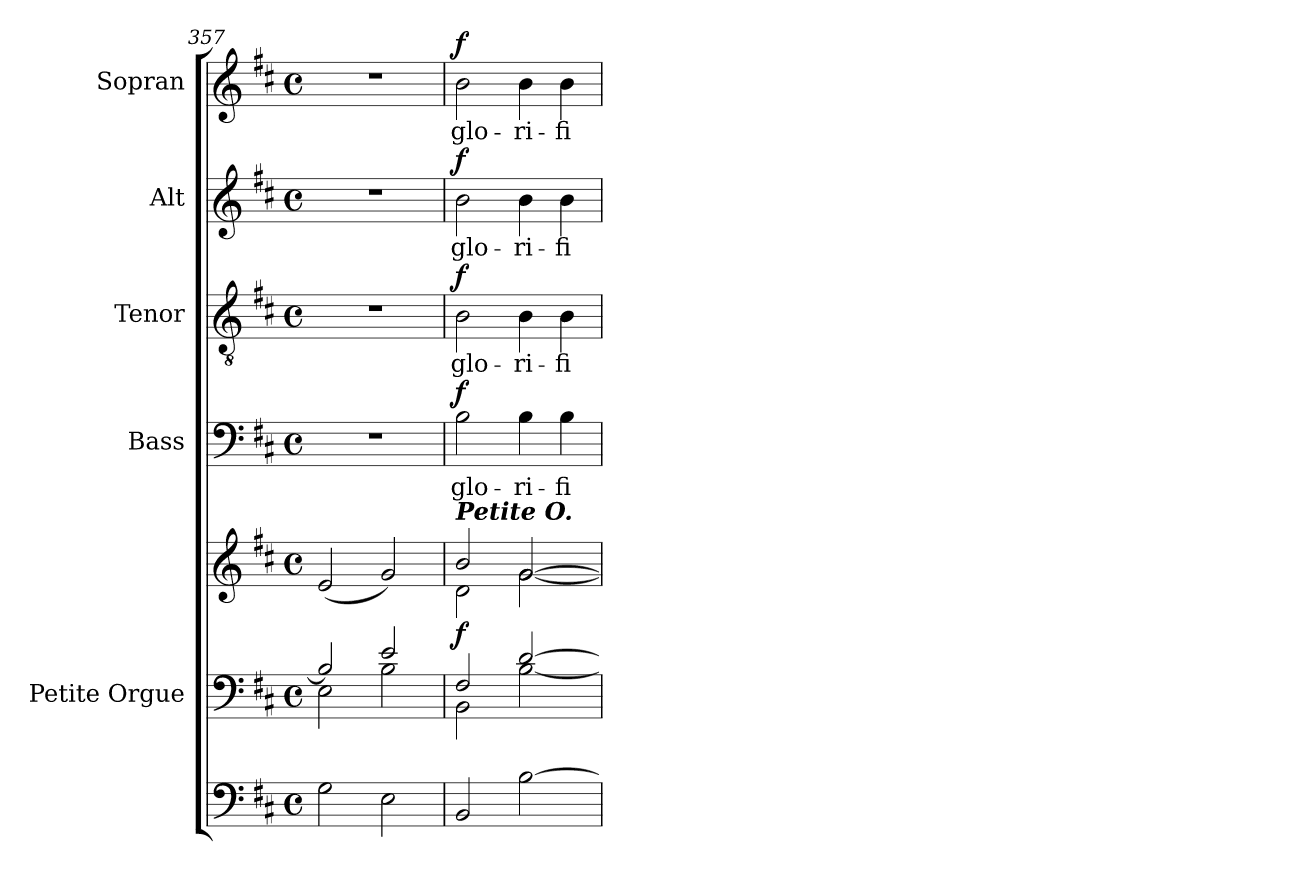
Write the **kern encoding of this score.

**kern	**kern	**kern	**dynam	**kern	**text	**dynam	**kern	**text	**dynam	**kern	**text	**dynam	**kern	**text	**dynam
*part6	*part5	*part5	*part5	*part4	*part4	*part4	*part3	*part3	*part3	*part2	*part2	*part2	*part1	*part1	*part1
*staff7	*staff6	*staff5	*staff5/6	*staff4	*staff4	*staff4	*staff3	*staff3	*staff3	*staff2	*staff2	*staff2	*staff1	*staff1	*staff1
*	*I"Petite Orgue	*	*	*I"Bass	*	*	*I"Tenor	*	*	*I"Alt	*	*	*I"Sopran	*	*
*	*I'Org. 1	*	*	*I'B.	*	*	*I'T.	*	*	*I'A.	*	*	*I'S.	*	*
*clefF4	*clefF4	*clefG2	*	*clefF4	*	*	*clefGv2	*	*	*clefG2	*	*	*clefG2	*	*
*k[f#c#]	*k[f#c#]	*k[f#c#]	*	*k[f#c#]	*	*	*k[f#c#]	*	*	*k[f#c#]	*	*	*k[f#c#]	*	*
*D:	*D:	*D:	*	*D:	*	*	*D:	*	*	*D:	*	*	*D:	*	*
*M4/4	*M4/4	*M4/4	*	*M4/4	*	*	*M4/4	*	*	*M4/4	*	*	*M4/4	*	*
*met(c)	*met(c)	*met(c)	*	*met(c)	*	*	*met(c)	*	*	*met(c)	*	*	*met(c)	*	*
=357	=357	=357	=357	=357	=357	=357	=357	=357	=357	=357	=357	=357	=357	=357	=357
*	*^	*	*	*	*	*	*	*	*	*	*	*	*	*	*
2G\	2B/]	2E\	(<2e/	.	1r	.	.	1r	.	.	1r	.	.	1r	.	.
2E\	2e/	2B\	2g/)	.	.	.	.	.	.	.	.	.	.	.	.	.
!!LO:LB:g=z
=358	=358	=358	=358	=358	=358	=358	=358	=358	=358	=358	=358	=358	=358	=358	=358	=358
*	*	*	*^	*	*	*	*	*	*	*	*	*	*	*	*	*
!	!	!	!LO:TX:a:Bi:t=Petite O.	!	!	!	!	!	!	!	!	!	!	!	!	!	!
!	!	!	!	!	!LO:DY:b	!	!LO:LY:b	!LO:DY:a	!	!LO:LY:b	!LO:DY:a	!	!LO:LY:b	!LO:DY:a	!	!LO:LY:b	!LO:DY:a
2BB/	2F#/	2BB\	2b/	2d\	f	2B\	glo-	f	2B\	glo-	f	2b\	glo-	f	2b\	glo-	f
!	!	!	!	!	!	!	!LO:LY:b	!	!	!LO:LY:b	!	!	!LO:LY:b	!	!	!LO:LY:b	!
[2B\	[>2d/	[<2B\	[>2g/	[<2g\	.	4B\	-ri-	.	4B\	-ri-	.	4b\	-ri-	.	4b\	-ri-	.
!	!	!	!	!	!	!	!LO:LY:b	!	!	!LO:LY:b	!	!	!LO:LY:b	!	!	!LO:LY:b	!
.	.	.	.	.	.	4B\	-fi-	.	4B\	-fi-	.	4b\	-fi-	.	4b\	-fi-	.
*	*v	*v	*	*	*	*	*	*	*	*	*	*	*	*	*	*	*
*	*	*v	*v	*	*	*	*	*	*	*	*	*	*	*	*	*
=	=	=	=	=	=	=	=	=	=	=	=	=	=	=	=
*-	*-	*-	*-	*-	*-	*-	*-	*-	*-	*-	*-	*-	*-	*-	*-
